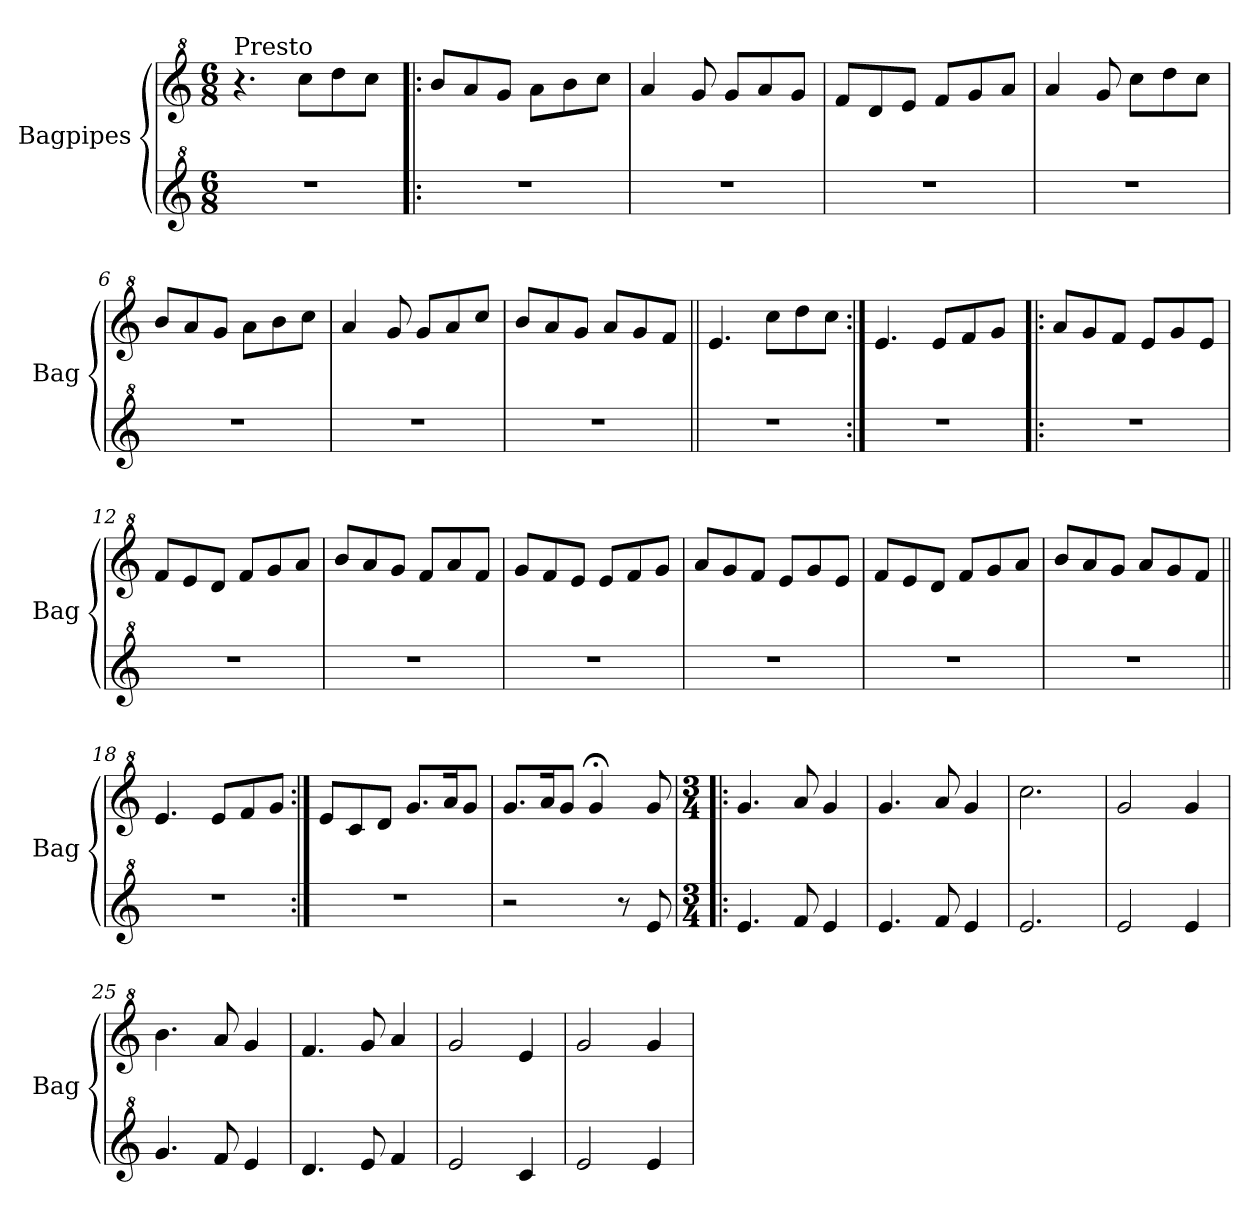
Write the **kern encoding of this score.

**kern	**kern
*part2	*part1
*staff2	*staff1
*I"Bagpipes	*I"Bagpipes
*I'Bag	*I'Bag
*clefG^2	*clefG^2
*k[]	*k[]
*C:	*C:
*M6/8	*M6/8
=1	=1
!	!LO:TX:a:t=Presto
2.r	4.r
.	8ccc\L
.	8ddd\
.	8ccc\J
=2!|:	=2!|:
2.r	8bb/L
.	8aa/
.	8gg/J
.	8aa\L
.	8bb\
.	8ccc\J
=3	=3
2.r	4aa/
.	8gg/
.	8gg/L
.	8aa/
.	8gg/J
=4	=4
2.r	8ff/L
.	8dd/
.	8ee/J
.	8ff/L
.	8gg/
.	8aa/J
=5	=5
2.r	4aa/
.	8gg/
.	8ccc\L
.	8ddd\
.	8ccc\J
=6	=6
2.r	8bb/L
.	8aa/
.	8gg/J
.	8aa\L
.	8bb\
.	8ccc\J
=7	=7
2.r	4aa/
.	8gg/
.	8gg/L
.	8aa/
.	8ccc/J
!!LO:LB:g=z
=8	=8
2.r	8bb/L
.	8aa/
.	8gg/J
.	8aa/L
.	8gg/
.	8ff/J
=9||	=9||
2.r	4.ee/
.	8ccc\L
.	8ddd\
.	8ccc\J
=10:|!	=10:|!
2.r	4.ee/
.	8ee/L
.	8ff/
.	8gg/J
=11!|:	=11!|:
2.r	8aa/L
.	8gg/
.	8ff/J
.	8ee/L
.	8gg/
.	8ee/J
=12	=12
2.r	8ff/L
.	8ee/
.	8dd/J
.	8ff/L
.	8gg/
.	8aa/J
=13	=13
2.r	8bb/L
.	8aa/
.	8gg/J
.	8ff/L
.	8aa/
.	8ff/J
=14	=14
2.r	8gg/L
.	8ff/
.	8ee/J
.	8ee/L
.	8ff/
.	8gg/J
!!LO:LB:g=z
=15	=15
2.r	8aa/L
.	8gg/
.	8ff/J
.	8ee/L
.	8gg/
.	8ee/J
=16	=16
2.r	8ff/L
.	8ee/
.	8dd/J
.	8ff/L
.	8gg/
.	8aa/J
=17	=17
2.r	8bb/L
.	8aa/
.	8gg/J
.	8aa/L
.	8gg/
.	8ff/J
=18||	=18||
2.r	4.ee/
.	8ee/L
.	8ff/
.	8gg/J
=19:|!	=19:|!
2.r	8ee/L
.	8cc/
.	8dd/J
.	8.gg/L
.	16aa/K
.	8gg/J
=20	=20
2r	8.gg/L
.	16aa/K
.	8gg/J
.	4gg;/
8r	.
8ee/	8gg/
=21!|:	=21!|:
*M3/4	*M3/4
4.ee/	4.gg/
8ff/	8aa/
4ee/	4gg/
!!LO:LB:g=z
=22	=22
4.ee/	4.gg/
8ff/	8aa/
4ee/	4gg/
=23	=23
2.ee/	2.ccc\
=24	=24
2ee/	2gg/
4ee/	4gg/
=25	=25
4.gg/	4.bb\
8ff/	8aa/
4ee/	4gg/
=26	=26
4.dd/	4.ff/
8ee/	8gg/
4ff/	4aa/
=27	=27
2ee/	2gg/
4cc/	4ee/
=28	=28
2ee/	2gg/
4ee/	4gg/
=	=
*-	*-
